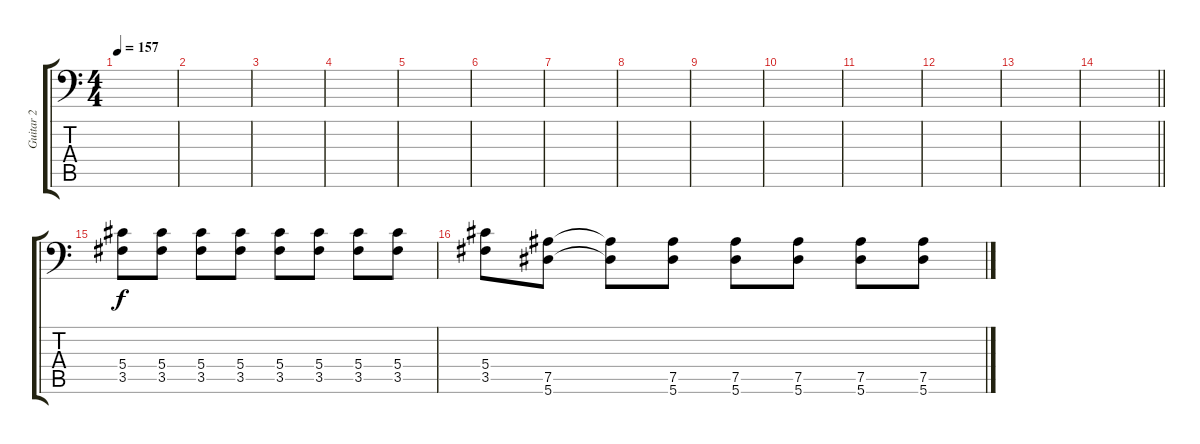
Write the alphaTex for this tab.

\track ("Guitar 2" "Guitar 2") {instrument distortionguitar}
\staff {score tabs}
\tuning (Bb3 F3 Db3 Ab2 Eb2 Bb1) {hide}
\ts (4 4)
\tempo 157
\clef f4
\ks c
|
|
|
|
|
|
|
|
|
|
|
|
|
\barLineRight lightlight
|
\section ("" "")
(5.4 3.5).8 (5.4 3.5).8 (5.4 3.5).8 (5.4 3.5).8 (5.4 3.5).8 (5.4 3.5).8 (5.4 3.5).8 (5.4 3.5).8 |
(5.4 3.5).8 (7.5 5.6).8 (7.5{t} 5.6{t}).8 (7.5 5.6).8 (7.5 5.6).8 (7.5 5.6).8 (7.5 5.6).8 (7.5 5.6).8
